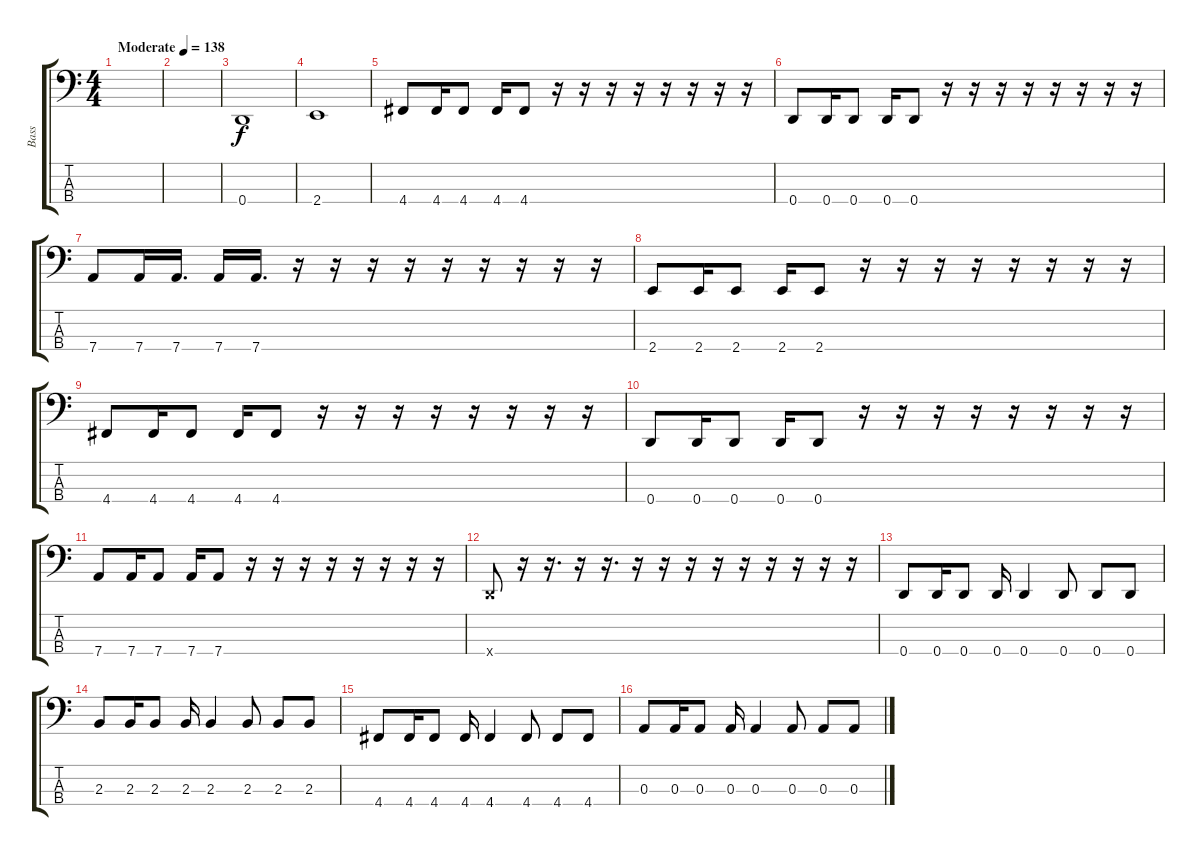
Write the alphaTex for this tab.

\track ("Bass" "Bass") {instrument electricbasspick}
\staff {score tabs}
\tuning (G2 D2 A1 D1) {hide}
\ts (4 4)
\tempo (138 "Moderate")
\clef f4
\ks c
|
|
0.4.1 |
2.4.1 |
4.4.8 4.4.16 4.4.8 4.4.16 4.4.8 r.16 r.16 r.16 r.16 r.16 r.16 r.16 r.16 |
0.4.8 0.4.16 0.4.8 0.4.16 0.4.8 r.16 r.16 r.16 r.16 r.16 r.16 r.16 r.16 |
7.4.8 7.4.16 7.4.16{d} 7.4.16 7.4.16{d} r.16 r.16 r.16 r.16 r.16 r.16 r.16 r.16 r.16 |
2.4.8 2.4.16 2.4.8 2.4.16 2.4.8 r.16 r.16 r.16 r.16 r.16 r.16 r.16 r.16 |
4.4.8 4.4.16 4.4.8 4.4.16 4.4.8 r.16 r.16 r.16 r.16 r.16 r.16 r.16 r.16 |
0.4.8 0.4.16 0.4.8 0.4.16 0.4.8 r.16 r.16 r.16 r.16 r.16 r.16 r.16 r.16 |
7.4.8 7.4.16 7.4.8 7.4.16 7.4.8 r.16 r.16 r.16 r.16 r.16 r.16 r.16 r.16 |
0.4{x}.8 r.16 r.16{d} r.16 r.16{d} r.16 r.16 r.16 r.16 r.16 r.16 r.16 r.16 r.16 |
0.4.8 0.4.16 0.4.8 0.4.16 0.4.4 0.4.8 0.4.8 0.4.8 |
2.3.8 2.3.16 2.3.8 2.3.16 2.3.4 2.3.8 2.3.8 2.3.8 |
4.4.8 4.4.16 4.4.8 4.4.16 4.4.4 4.4.8 4.4.8 4.4.8 |
0.3.8 0.3.16 0.3.8 0.3.16 0.3.4 0.3.8 0.3.8 0.3.8
